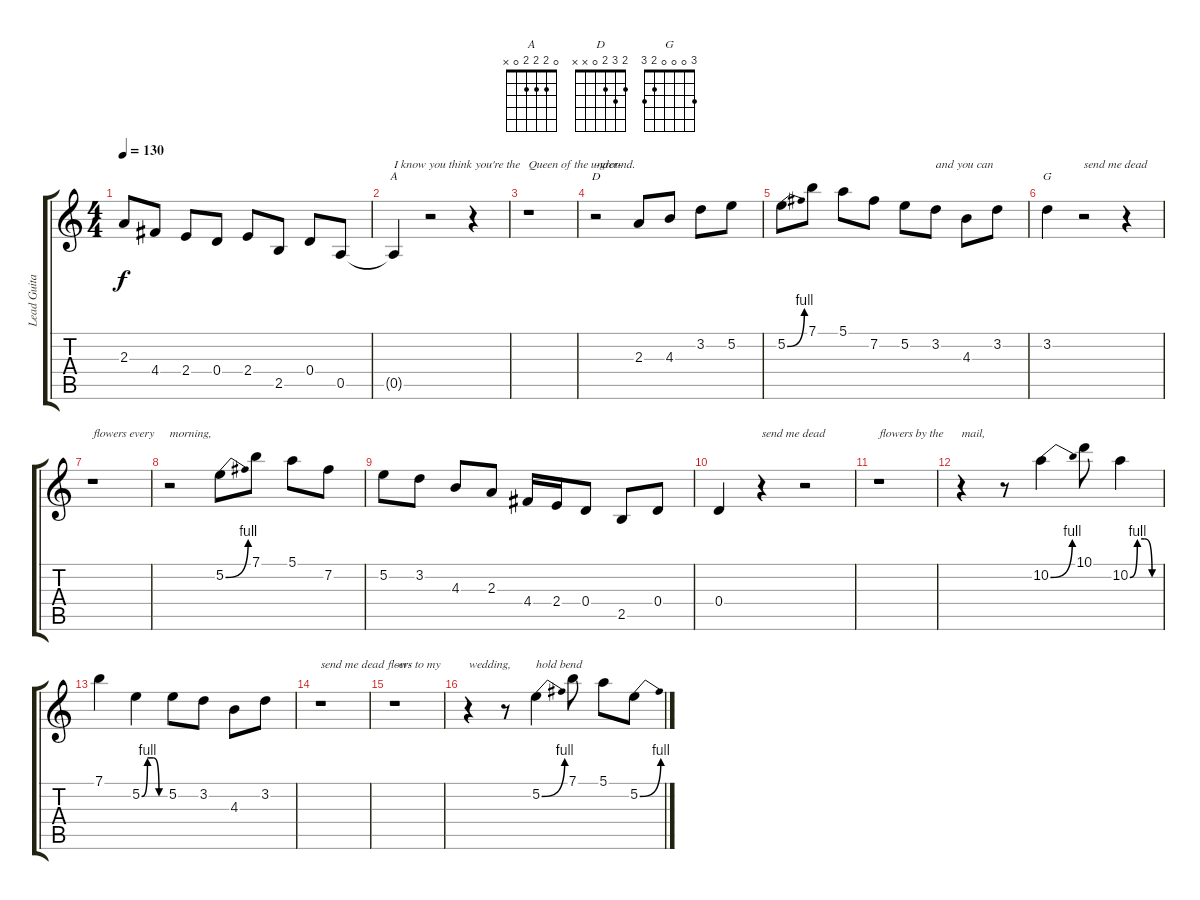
\track ("Lead Guitar" "Lead Guita") {instrument electricguitarclean}
\staff {score tabs}
\tuning (E4 B3 G3 D3 A2 E2) {hide}
\chord ("A" 0 2 2 2 0 x)
\chord ("D" 2 3 2 0 x x)
\chord ("G" 3 0 0 0 2 3)
\ts (4 4)
\tempo 130
\clef g2
\ks c
2.3.8{dy f} 4.4.8 2.4.8 0.4.8 2.4.8 2.5.8 0.4.8 0.5.8 |
0.5{t}.4{ch "A" txt "I know you think you're the"} r.2 r.4 |
r.1{txt "Queen of the under-"} |
r.2{ch "D" txt "-ground."} 2.3.8 4.3.8 3.2.8 5.2.8 |
5.2{be (bend 0 0 60 4)}.8 7.1.8 5.1.8 7.2.8 5.2.8 3.2.8{txt "and you can"} 4.3.8 3.2.8 |
3.2.4{ch "G"} r.2{txt "send me dead "} r.4 |
r.1{txt "flowers every "} |
r.2{txt "morning,"} 5.2{be (bend 0 0 60 4)}.8 7.1.8 5.1.8 7.2.8 |
5.2.8 3.2.8 4.3.8 2.3.8 4.4.16 2.4.16 0.4.8 2.5.8 0.4.8 |
0.4.4 r.4{txt "send me dead"} r.2 |
r.1{txt "flowers by the"} |
r.4{txt "mail,"} r.8 10.2{be (bend 0 0 60 4)}.4 10.1.8 10.2{be (custom 0 0 15 4 30 4 45 0 60 0)}.4 |
7.1.4 5.2{be (custom 0 0 15 4 30 4 45 0 60 0)}.4 5.2.8 3.2.8 4.3.8 3.2.8 |
r.1{txt "send me dead flow-"} |
r.1{txt "-ers to my"} |
r.4{txt "wedding,"} r.8 5.2{be (bend 0 0 60 4)}.4{txt "hold bend"} 7.1.8 5.1.8 5.2{be (bend 0 0 60 4)}.8
